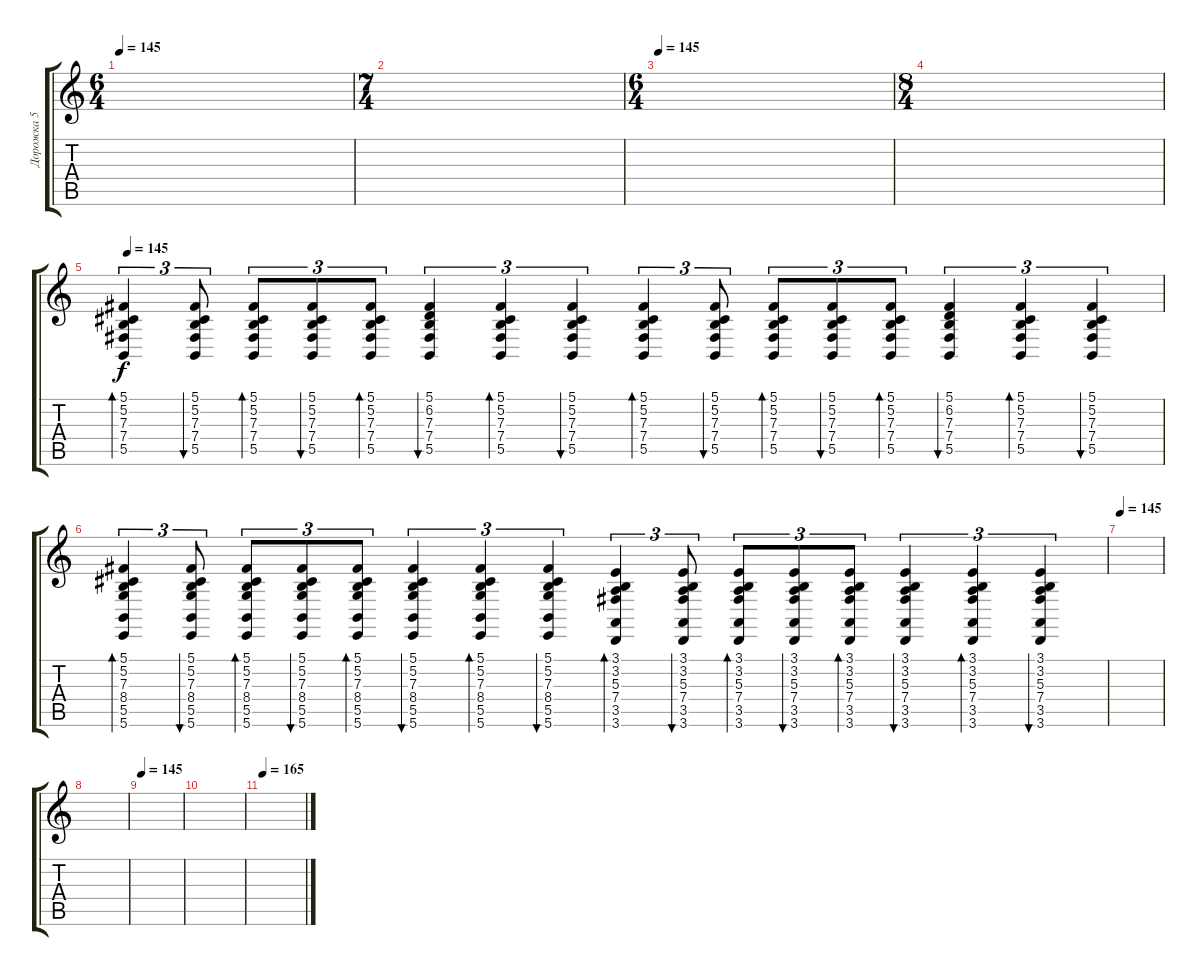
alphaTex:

\track ("Дорожка 5" "Дорожка 5") {instrument vibraphone}
\staff {score tabs}
\tuning (Db4 Ab3 E3 B2 Gb2 B1) {hide}
\ts (6 4)
\section ("" "")
\tempo 165
\tempo 145
\clef g2
\ks c
|
\ts (7 4)
|
\ts (6 4)
\tempo 145
|
\ts (8 4)
|
\tempo 145
(5.1 5.2 7.3 7.4 5.5).4{tu (3 2) bd 60 volume 9 balance 13 instrument acousticguitarsteel} (5.1 5.2 7.3 7.4 5.5).8{tu (3 2) bu 60} (5.1 5.2 7.3 7.4 5.5).8{tu (3 2) bd 60} (5.1 5.2 7.3 7.4 5.5).8{tu (3 2) bu 60} (5.1 5.2 7.3 7.4 5.5).8{tu (3 2) bd 60} (5.1 6.2 7.3 7.4 5.5).4{tu (3 2) bu 60} (5.1 5.2 7.3 7.4 5.5).4{tu (3 2) bd 60} (5.1 5.2 7.3 7.4 5.5).4{tu (3 2) bu 60} (5.1 5.2 7.3 7.4 5.5).4{tu (3 2) bd 60} (5.1 5.2 7.3 7.4 5.5).8{tu (3 2) bu 60} (5.1 5.2 7.3 7.4 5.5).8{tu (3 2) bd 60} (5.1 5.2 7.3 7.4 5.5).8{tu (3 2) bu 60} (5.1 5.2 7.3 7.4 5.5).8{tu (3 2) bd 60} (5.1 6.2 7.3 7.4 5.5).4{tu (3 2) bu 60} (5.1 5.2 7.3 7.4 5.5).4{tu (3 2) bd 60} (5.1 5.2 7.3 7.4 5.5).4{tu (3 2) bu 60} |
(5.1 5.2 7.3 8.4 5.5 5.6).4{tu (3 2) bd 60} (5.1 5.2 7.3 8.4 5.5 5.6).8{tu (3 2) bu 60} (5.1 5.2 7.3 8.4 5.5 5.6).8{tu (3 2) bd 60} (5.1 5.2 7.3 8.4 5.5 5.6).8{tu (3 2) bu 60} (5.1 5.2 7.3 8.4 5.5 5.6).8{tu (3 2) bd 60} (5.1 5.2 7.3 8.4 5.5 5.6).4{tu (3 2) bu 60} (5.1 5.2 7.3 8.4 5.5 5.6).4{tu (3 2) bd 60} (5.1 5.2 7.3 8.4 5.5 5.6).4{tu (3 2) bu 60} (3.1 3.2 5.3 7.4 3.5 3.6).4{tu (3 2) bd 60} (3.1 3.2 5.3 7.4 3.5 3.6).8{tu (3 2) bu 60} (3.1 3.2 5.3 7.4 3.5 3.6).8{tu (3 2) bd 60} (3.1 3.2 5.3 7.4 3.5 3.6).8{tu (3 2) bu 60} (3.1 3.2 5.3 7.4 3.5 3.6).8{tu (3 2) bd 60} (3.1 3.2 5.3 7.4 3.5 3.6).4{tu (3 2) bu 60} (3.1 3.2 5.3 7.4 3.5 3.6).4{tu (3 2) bd 60} (3.1 3.2 5.3 7.4 3.5 3.6).4{tu (3 2) bu 60} |
\section ("" "")
\tempo 145
|
|
\tempo 145
|
|
\tempo 165
